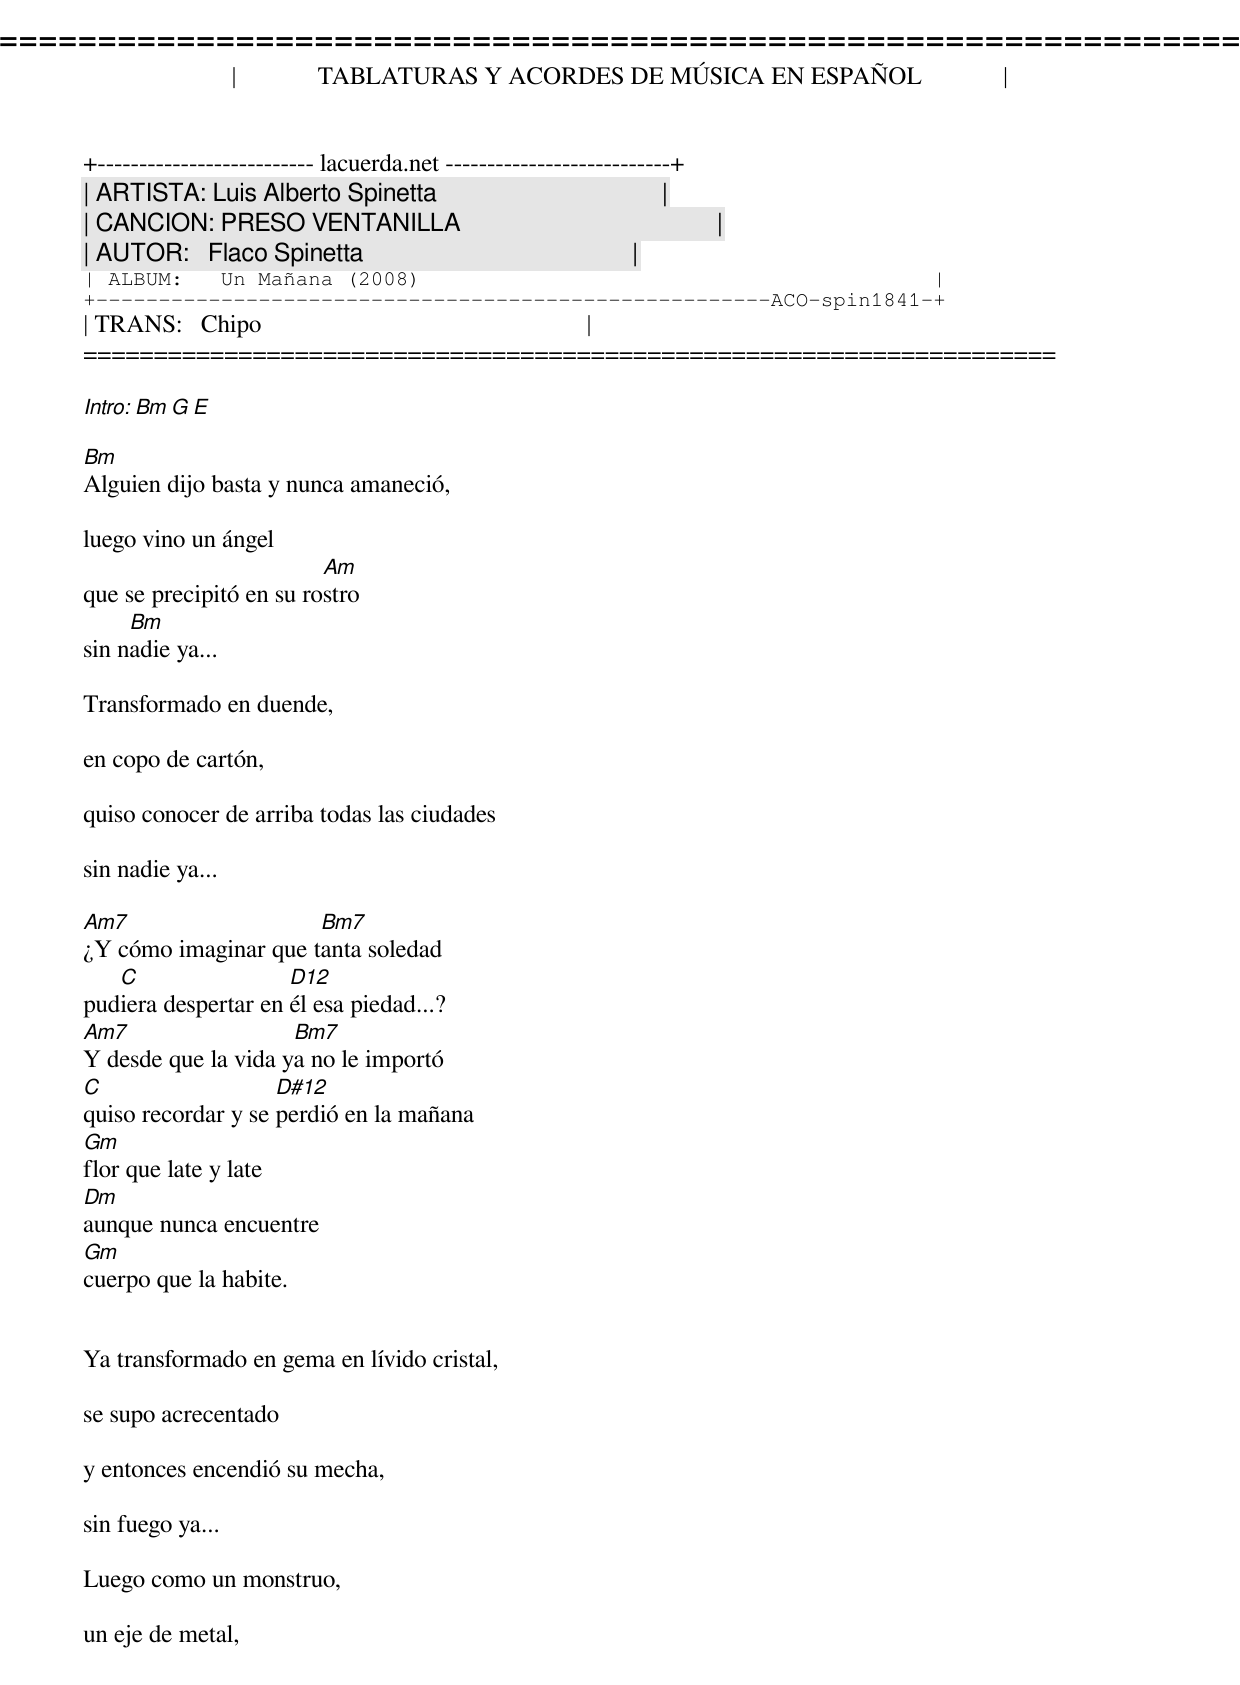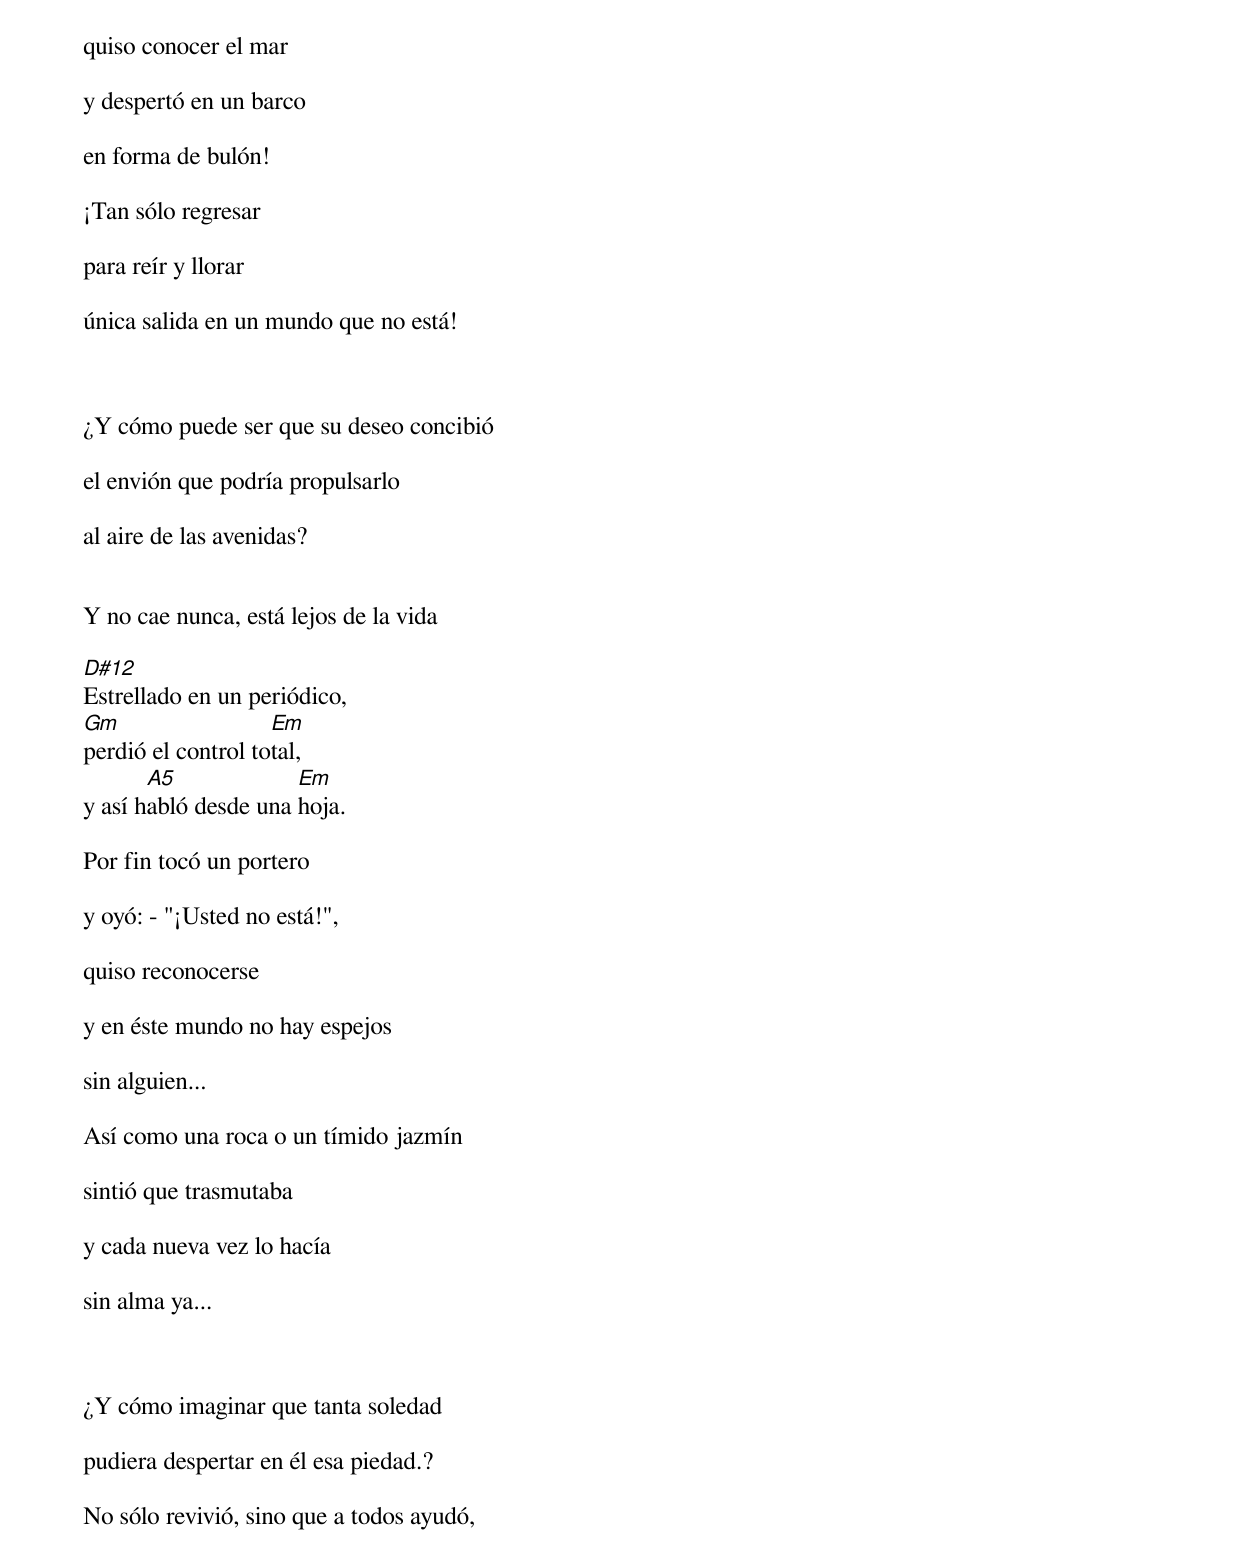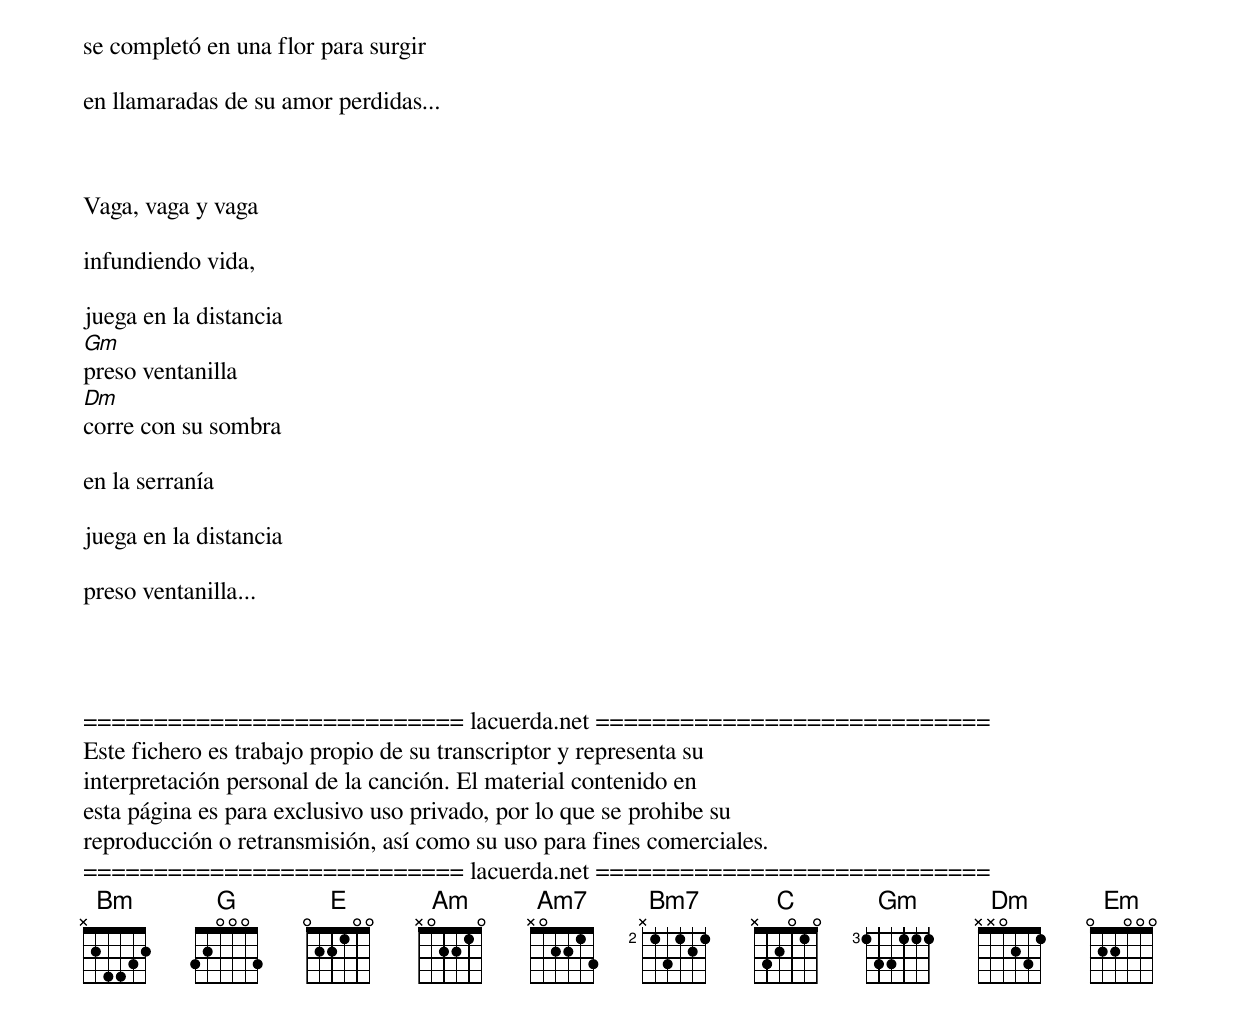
=====================================================================
|             TABLATURAS Y ACORDES DE MÚSICA EN ESPAÑOL             |
+-------------------------- lacuerda.net ---------------------------+
| ARTISTA: Luis Alberto Spinetta                                    |
| CANCION: PRESO VENTANILLA                                         |
| AUTOR:   Flaco Spinetta                                           |
| ALBUM:   Un Mañana (2008)                                         |
+------------------------------------------------------ACO-spin1841-+
| TRANS:   Chipo                                                    |
=====================================================================

Intro: Bm G E

Bm
Alguien dijo basta y nunca amaneció,

luego vino un ángel
                         Am
que se precipitó en su rostro
     Bm
sin nadie ya...

Transformado en duende,

en copo de cartón,

quiso conocer de arriba todas las ciudades

sin nadie ya...

Am7                   Bm7
¿Y cómo imaginar que tanta soledad
   C                 D12
pudiera despertar en él esa piedad...?
Am7                  Bm7
Y desde que la vida ya no le importó
C                   D#12
quiso recordar y se perdió en la mañana
Gm
flor que late y late
Dm
aunque nunca encuentre
Gm
cuerpo que la habite.


Ya transformado en gema en lívido cristal,

se supo acrecentado

y entonces encendió su mecha,

sin fuego ya...

Luego como un monstruo,

un eje de metal,

quiso conocer el mar

y despertó en un barco

en forma de bulón!

¡Tan sólo regresar

para reír y llorar

única salida en un mundo que no está!



¿Y cómo puede ser que su deseo concibió

el envión que podría propulsarlo

al aire de las avenidas?


Y no cae nunca, está lejos de la vida

D#12
Estrellado en un periódico,
Gm                  Em
perdió el control total,
       A5             Em
y así habló desde una hoja.

Por fin tocó un portero

y oyó: - "¡Usted no está!",

quiso reconocerse

y en éste mundo no hay espejos

sin alguien...

Así como una roca o un tímido jazmín

sintió que trasmutaba

y cada nueva vez lo hacía

sin alma ya...



¿Y cómo imaginar que tanta soledad

pudiera despertar en él esa piedad.?

No sólo revivió, sino que a todos ayudó,

se completó en una flor para surgir

en llamaradas de su amor perdidas...



Vaga, vaga y vaga

infundiendo vida,

juega en la distancia
Gm
preso ventanilla
Dm
corre con su sombra

en la serranía

juega en la distancia

preso ventanilla...


D#12: x6504x
D12: x5403x


=========================== lacuerda.net ============================
Este fichero es trabajo propio de su transcriptor y representa su
interpretación personal de la canción. El material contenido en
esta página es para exclusivo uso privado, por lo que se prohibe su
reproducción o retransmisión, así como su uso para fines comerciales.
=========================== lacuerda.net ============================
